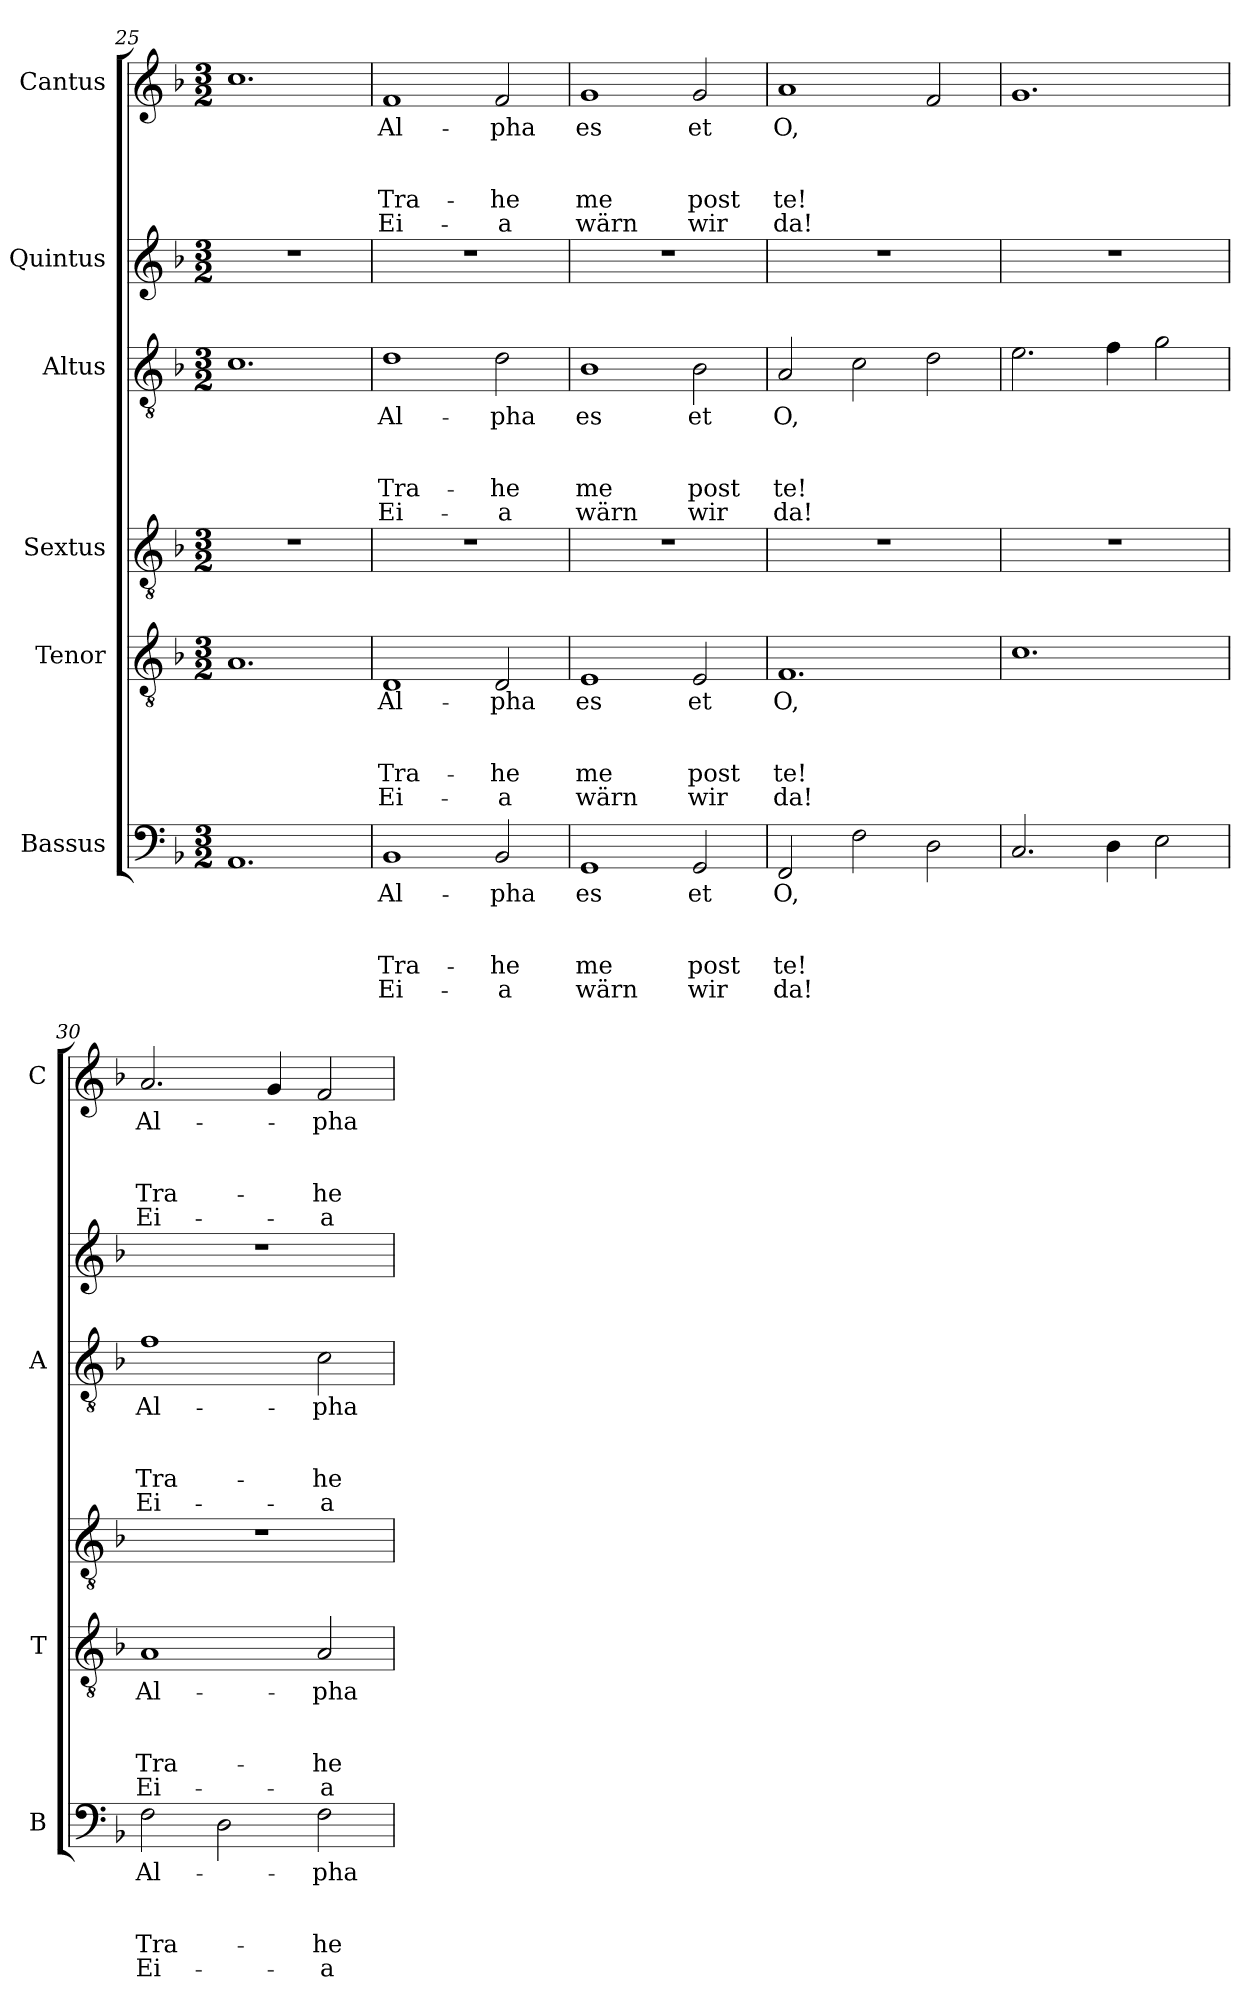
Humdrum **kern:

**kern	**text	**text	**text	**text	**text	**kern	**text	**text	**text	**text	**text	**kern	**kern	**text	**text	**text	**text	**text	**kern	**kern	**text	**text	**text	**text	**text
*part6	*part6	*part6	*part6	*part6	*part6	*part5	*part5	*part5	*part5	*part5	*part5	*part4	*part3	*part3	*part3	*part3	*part3	*part3	*part2	*part1	*part1	*part1	*part1	*part1	*part1
*staff6	*staff6	*staff6	*staff6	*staff6	*staff6	*staff5	*staff5	*staff5	*staff5	*staff5	*staff5	*staff4	*staff3	*staff3	*staff3	*staff3	*staff3	*staff3	*staff2	*staff1	*staff1	*staff1	*staff1	*staff1	*staff1
*I"Bassus	*	*	*	*	*	*I"Tenor	*	*	*	*	*	*I"Sextus	*I"Altus	*	*	*	*	*	*I"Quintus	*I"Cantus	*	*	*	*	*
*I'B	*	*	*	*	*	*I'T	*	*	*	*	*	*	*I'A	*	*	*	*	*	*	*I'C	*	*	*	*	*
!!LO:PB:g=z
*clefF4	*	*	*	*	*	*clefGv2	*	*	*	*	*	*clefGv2	*clefGv2	*	*	*	*	*	*clefG2	*clefG2	*	*	*	*	*
*k[b-]	*	*	*	*	*	*k[b-]	*	*	*	*	*	*k[b-]	*k[b-]	*	*	*	*	*	*k[b-]	*k[b-]	*	*	*	*	*
*F:	*	*	*	*	*	*F:	*	*	*	*	*	*F:	*F:	*	*	*	*	*	*F:	*F:	*	*	*	*	*
*M3/2	*	*	*	*	*	*M3/2	*	*	*	*	*	*M3/2	*M3/2	*	*	*	*	*	*M3/2	*M3/2	*	*	*	*	*
=25	=25	=25	=25	=25	=25	=25	=25	=25	=25	=25	=25	=25	=25	=25	=25	=25	=25	=25	=25	=25	=25	=25	=25	=25	=25
1.AA	.	.	.	.	.	1.A	.	.	.	.	.	1.r	1.c	.	.	.	.	.	1.r	1.cc	.	.	.	.	.
=26	=26	=26	=26	=26	=26	=26	=26	=26	=26	=26	=26	=26	=26	=26	=26	=26	=26	=26	=26	=26	=26	=26	=26	=26	=26
!	!LO:LY:b	!	!	!LO:LY:b	!LO:LY:b	!	!LO:LY:b	!	!	!LO:LY:b	!LO:LY:b	!	!	!LO:LY:b	!	!	!LO:LY:b	!LO:LY:b	!	!	!LO:LY:b	!	!	!LO:LY:b	!LO:LY:b
1BB-	Al-	.	.	Tra-	Ei-	1D	Al-	.	.	Tra-	Ei-	1.r	1d	Al-	.	.	Tra-	Ei-	1.r	1f	Al-	.	.	Tra-	Ei-
!	!LO:LY:b	!	!	!LO:LY:b	!LO:LY:b	!	!LO:LY:b	!	!	!LO:LY:b	!LO:LY:b	!	!	!LO:LY:b	!	!	!LO:LY:b	!LO:LY:b	!	!	!LO:LY:b	!	!	!LO:LY:b	!LO:LY:b
2BB-/	-pha	.	.	-he	-a	2D/	-pha	.	.	-he	-a	.	2d\	-pha	.	.	-he	-a	.	2f/	-pha	.	.	-he	-a
=27	=27	=27	=27	=27	=27	=27	=27	=27	=27	=27	=27	=27	=27	=27	=27	=27	=27	=27	=27	=27	=27	=27	=27	=27	=27
!	!LO:LY:b	!	!	!LO:LY:b	!LO:LY:b	!	!LO:LY:b	!	!	!LO:LY:b	!LO:LY:b	!	!	!LO:LY:b	!	!	!LO:LY:b	!LO:LY:b	!	!	!LO:LY:b	!	!	!LO:LY:b	!LO:LY:b
1GG	es	.	.	me	wärn	1E	es	.	.	me	wärn	1.r	1B-	es	.	.	me	wärn	1.r	1g	es	.	.	me	wärn
!	!LO:LY:b	!	!	!LO:LY:b	!LO:LY:b	!	!LO:LY:b	!	!	!LO:LY:b	!LO:LY:b	!	!	!LO:LY:b	!	!	!LO:LY:b	!LO:LY:b	!	!	!LO:LY:b	!	!	!LO:LY:b	!LO:LY:b
2GG/	et	.	.	post	wir	2E/	et	.	.	post	wir	.	2B-\	et	.	.	post	wir	.	2g/	et	.	.	post	wir
=28	=28	=28	=28	=28	=28	=28	=28	=28	=28	=28	=28	=28	=28	=28	=28	=28	=28	=28	=28	=28	=28	=28	=28	=28	=28
!	!LO:LY:b	!	!	!LO:LY:b	!LO:LY:b	!	!LO:LY:b	!	!	!LO:LY:b	!LO:LY:b	!	!	!LO:LY:b	!	!	!LO:LY:b	!LO:LY:b	!	!	!LO:LY:b	!	!	!LO:LY:b	!LO:LY:b
2FF/	O,	.	.	te!	da!	1.F	O,	.	.	te!	da!	1.r	2A/	O,	.	.	te!	da!	1.r	1a	O,	.	.	te!	da!
2F\	.	.	.	.	.	.	.	.	.	.	.	.	2c\	.	.	.	.	.	.	.	.	.	.	.	.
2D\	.	.	.	.	.	.	.	.	.	.	.	.	2d\	.	.	.	.	.	.	2f/	.	.	.	.	.
=29	=29	=29	=29	=29	=29	=29	=29	=29	=29	=29	=29	=29	=29	=29	=29	=29	=29	=29	=29	=29	=29	=29	=29	=29	=29
2.C/	.	.	.	.	.	1.c	.	.	.	.	.	1.r	2.e\	.	.	.	.	.	1.r	1.g	.	.	.	.	.
4D\	.	.	.	.	.	.	.	.	.	.	.	.	4f\	.	.	.	.	.	.	.	.	.	.	.	.
2E\	.	.	.	.	.	.	.	.	.	.	.	.	2g\	.	.	.	.	.	.	.	.	.	.	.	.
=30	=30	=30	=30	=30	=30	=30	=30	=30	=30	=30	=30	=30	=30	=30	=30	=30	=30	=30	=30	=30	=30	=30	=30	=30	=30
!	!LO:LY:b	!	!	!LO:LY:b	!LO:LY:b	!	!LO:LY:b	!	!	!LO:LY:b	!LO:LY:b	!	!	!LO:LY:b	!	!	!LO:LY:b	!LO:LY:b	!	!	!LO:LY:b	!	!	!LO:LY:b	!LO:LY:b
2F\	Al-	.	.	Tra-	Ei-	1A	Al-	.	.	Tra-	Ei-	1.r	1f	Al-	.	.	Tra-	Ei-	1.r	2.a/	Al-	.	.	Tra-	Ei-
2D\	.	.	.	.	.	.	.	.	.	.	.	.	.	.	.	.	.	.	.	.	.	.	.	.	.
.	.	.	.	.	.	.	.	.	.	.	.	.	.	.	.	.	.	.	.	4g/	.	.	.	.	.
!	!LO:LY:b	!	!	!LO:LY:b	!LO:LY:b	!	!LO:LY:b	!	!	!LO:LY:b	!LO:LY:b	!	!	!LO:LY:b	!	!	!LO:LY:b	!LO:LY:b	!	!	!LO:LY:b	!	!	!LO:LY:b	!LO:LY:b
2F\	-pha	.	.	-he	-a	2A/	-pha	.	.	-he	-a	.	2c\	-pha	.	.	-he	-a	.	2f/	-pha	.	.	-he	-a
=	=	=	=	=	=	=	=	=	=	=	=	=	=	=	=	=	=	=	=	=	=	=	=	=	=
*-	*-	*-	*-	*-	*-	*-	*-	*-	*-	*-	*-	*-	*-	*-	*-	*-	*-	*-	*-	*-	*-	*-	*-	*-	*-
